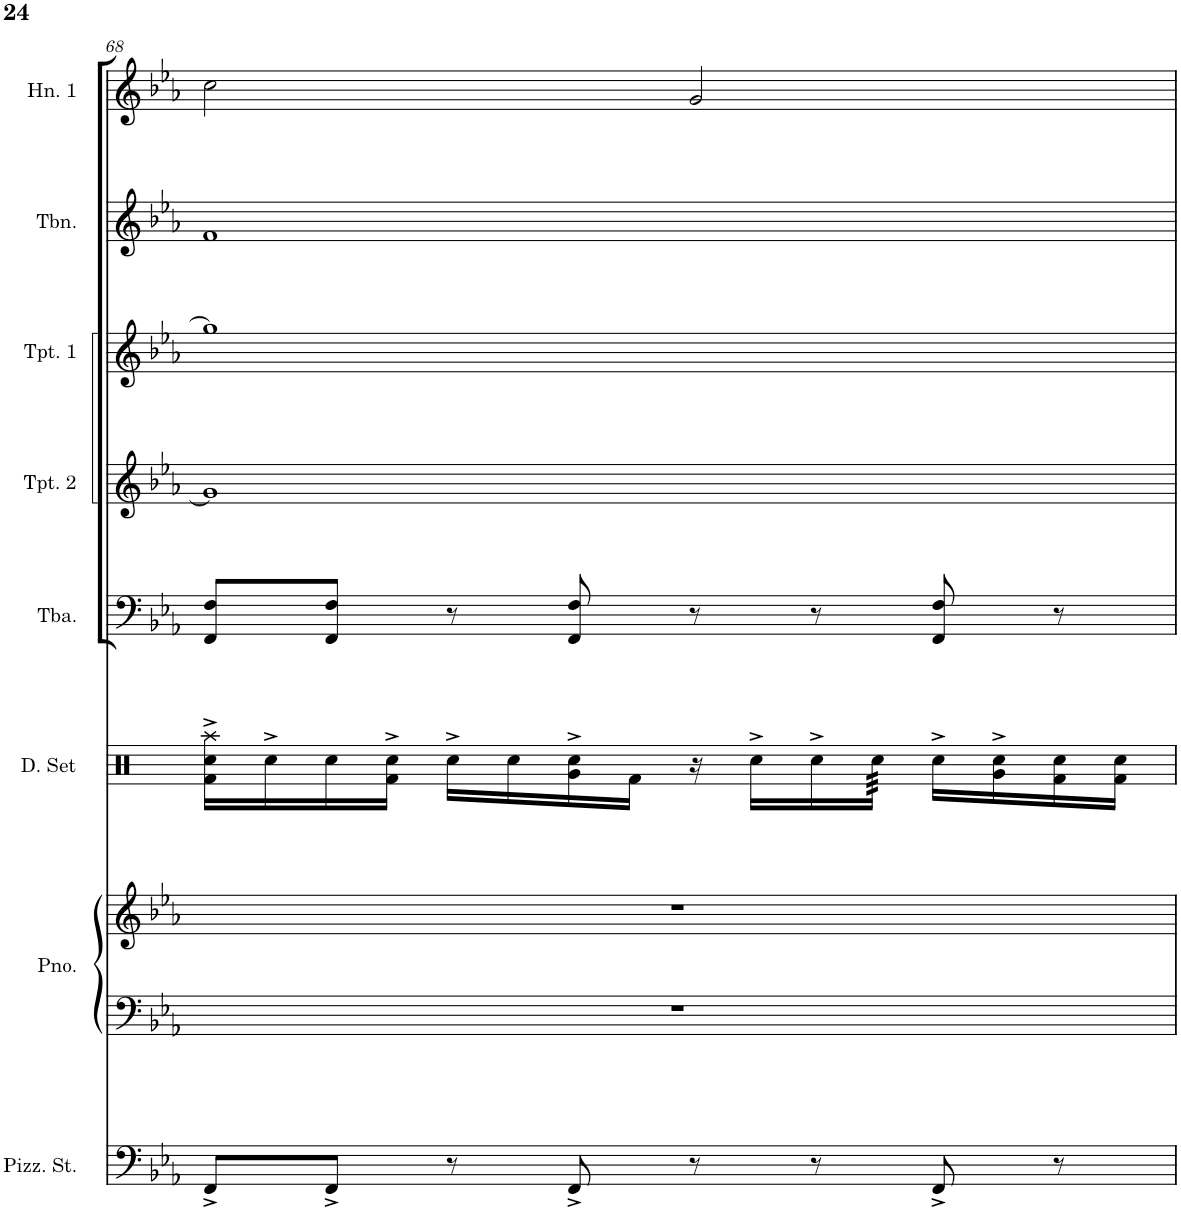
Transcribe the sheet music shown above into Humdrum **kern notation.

**kern	**kern	**kern	**kern	**kern	**kern	**kern	**kern	**kern
*part8	*part7	*part7	*part6	*part5	*part4	*part3	*part2	*part1
*staff9	*staff8	*staff7	*staff6	*staff5	*staff4	*staff3	*staff2	*staff1
*I"Pizzicato Strings	*I"Grand Piano	*	*I"Tuba	*I"Trumpet 2	*I"Trumpet 1	*I"Trombone	*I"Horn 1	*I"Beep
*I'Pizz. St.	*I'Pno.	*	*I'Tba.	*I'Tpt. 2	*I'Tpt. 1	*I'Tbn.	*I'Hn. 1	*I'Beep
!!LO:PB:g=z
*clefF4	*clefF4	*clefG2	*clefF4	*clefG2	*clefG2	*clefG2	*clefG2	*clefG2
*	*	*	*	*Trd1c2	*Trd1c2	*Trd7c12	*Trd4c7	*Trd1c2
*k[b-e-a-]	*k[b-e-a-]	*k[b-e-a-]	*k[b-e-a-]	*k[b-e-a-]	*k[b-e-a-]	*k[b-e-a-]	*k[b-e-a-]	*k[b-e-a-]
*M4/4	*M4/4	*M4/4	*M4/4	*M4/4	*M4/4	*M4/4	*M4/4	*M4/4
=68	=68	=68	=68	=68	=68	=68	=68	=68
8FF^/L	1r	1r	8FF/ 8F/L	1g]	1gg]	1f	2cc\	1r
8FF^/J	.	.	8FF/ 8F/J	.	.	.	.	.
8r	.	.	8r	.	.	.	.	.
8FF^/	.	.	8FF/ 8F/	.	.	.	.	.
8r	.	.	8r	.	.	.	2g/	.
8r	.	.	8r	.	.	.	.	.
8FF^/	.	.	8FF/ 8F/	.	.	.	.	.
8r	.	.	8r	.	.	.	.	.
=	=	=	=	=	=	=	=	=
*-	*-	*-	*-	*-	*-	*-	*-	*-
